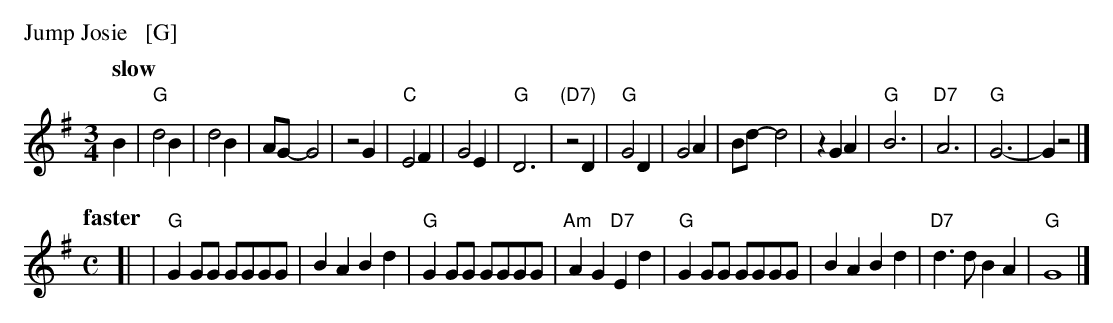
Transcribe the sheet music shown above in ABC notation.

X:1
P: Jump Josie   [G]
C:
M: 3/4
L: 1/8
K: G
Q: "slow"
B2 |\
"G"d4B2 | d4B2 | AG-G4 | z4G2 | "C"E4F2 | G4E2 | "G"D6 | "(D7)"z4D2 |\
"G"G4D2 | G4A2 | Bd-d4 | z2G2A2 | "G"B6 | "D7"A6 | "G"G6- | G2z4 |]
Q: "faster"
M: C
[|\
| "G"G2GG GGGG | B2A2 B2d2 | "G"G2GG GGGG | "Am"A2G2 "D7"E2d2 \
| "G"G2GG GGGG | B2A2 B2d2 | "D7"d3 d B2A2 | "G"G8 |]
